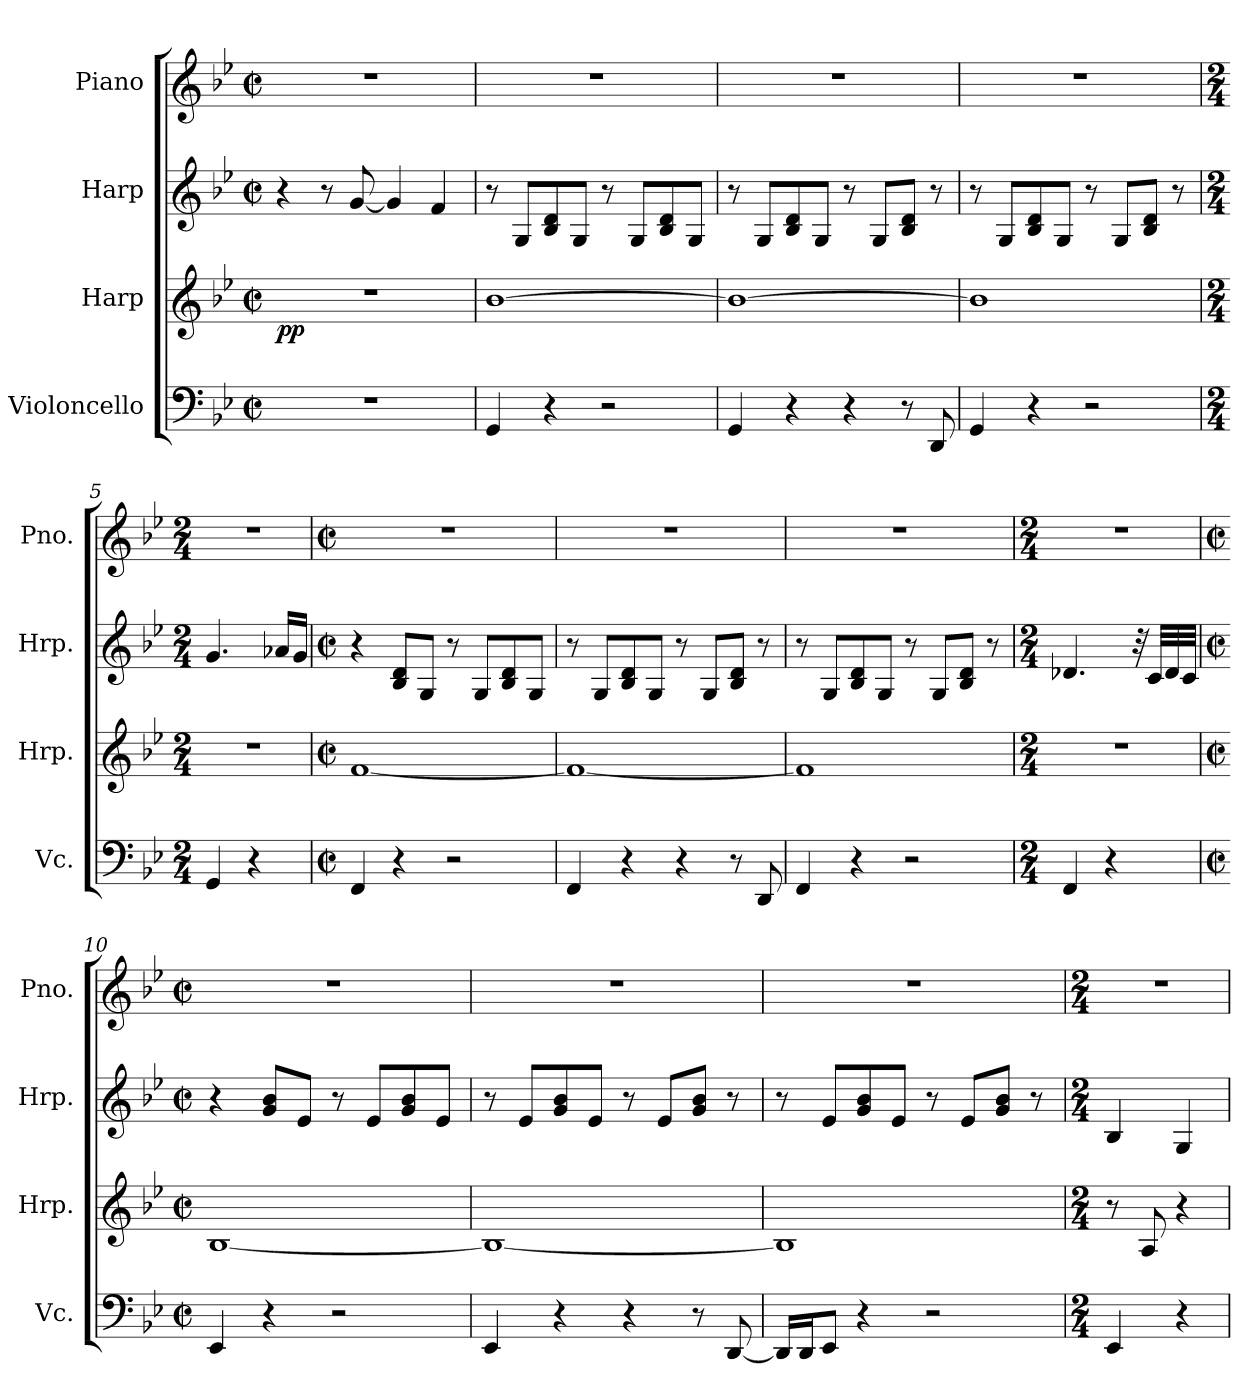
**kern	**kern	**dynam	**kern	**kern	**dynam
*part4	*part3	*part3	*part2	*part1	*part1
*staff4	*staff3	*staff3	*staff2	*staff1	*staff1
*I"Violoncello	*I"Harp	*	*I"Harp	*I"Piano	*
*I'Vc.	*I'Hrp.	*	*I'Hrp.	*I'Pno.	*
*clefF4	*clefG2	*	*clefG2	*clefG2	*
*k[b-e-]	*k[b-e-]	*	*k[b-e-]	*k[b-e-]	*
*M2/2	*M2/2	*	*M2/2	*M2/2	*
*met(c|)	*met(c|)	*	*met(c|)	*met(c|)	*
=1	=1	=1	=1	=1	=1
!	!	!LO:DY:b	!	!	!LO:DY:a
1r	1r	pp	4r	1r	M.M. = 80
.	.	.	8r	.	.
.	.	.	[8g/	.	.
.	.	.	4g/]	.	.
.	.	.	4f/	.	.
=2	=2	=2	=2	=2	=2
4GG/	[1b-	.	8r	1r	.
.	.	.	8G/L	.	.
4r	.	.	8B-/ 8d/	.	.
.	.	.	8G/J	.	.
2r	.	.	8r	.	.
.	.	.	8G/L	.	.
.	.	.	8B-/ 8d/	.	.
.	.	.	8G/J	.	.
=3	=3	=3	=3	=3	=3
4GG/	1b-_	.	8r	1r	.
.	.	.	8G/L	.	.
4r	.	.	8B-/ 8d/	.	.
.	.	.	8G/J	.	.
4r	.	.	8r	.	.
.	.	.	8G/L	.	.
8r	.	.	8B-/ 8d/J	.	.
8DD/	.	.	8r	.	.
=4	=4	=4	=4	=4	=4
4GG/	1b-]	.	8r	1r	.
.	.	.	8G/L	.	.
4r	.	.	8B-/ 8d/	.	.
.	.	.	8G/J	.	.
2r	.	.	8r	.	.
.	.	.	8G/L	.	.
.	.	.	8B-/ 8d/J	.	.
.	.	.	8r	.	.
!!LO:LB:g=z
=5	=5	=5	=5	=5	=5
*M2/4	*M2/4	*	*M2/4	*M2/4	*
4GG/	2r	.	4.g/	2r	.
4r	.	.	.	.	.
.	.	.	16a-X/LL	.	.
.	.	.	16g/JJ	.	.
=6	=6	=6	=6	=6	=6
*M2/2	*M2/2	*	*M2/2	*M2/2	*
*met(c|)	*met(c|)	*	*met(c|)	*met(c|)	*
!	!	!	!	!	!LO:DY:a
4FF/	[1f	.	4r	1r	M.M. = 80
4r	.	.	8B-/ 8d/L	.	.
.	.	.	8G/J	.	.
2r	.	.	8r	.	.
.	.	.	8G/L	.	.
.	.	.	8B-/ 8d/	.	.
.	.	.	8G/J	.	.
=7	=7	=7	=7	=7	=7
4FF/	1f_	.	8r	1r	.
.	.	.	8G/L	.	.
4r	.	.	8B-/ 8d/	.	.
.	.	.	8G/J	.	.
4r	.	.	8r	.	.
.	.	.	8G/L	.	.
8r	.	.	8B-/ 8d/J	.	.
8DD/	.	.	8r	.	.
=8	=8	=8	=8	=8	=8
4FF/	1f]	.	8r	1r	.
.	.	.	8G/L	.	.
4r	.	.	8B-/ 8d/	.	.
.	.	.	8G/J	.	.
2r	.	.	8r	.	.
.	.	.	8G/L	.	.
.	.	.	8B-/ 8d/J	.	.
.	.	.	8r	.	.
!!LO:LB:g=z
=9	=9	=9	=9	=9	=9
*M2/4	*M2/4	*	*M2/4	*M2/4	*
4FF/	2r	.	4.d-X/	2r	.
4r	.	.	.	.	.
.	.	.	32r	.	.
.	.	.	32c/LLL	.	.
.	.	.	32d-/	.	.
.	.	.	32c/JJJ	.	.
=10	=10	=10	=10	=10	=10
*M2/2	*M2/2	*	*M2/2	*M2/2	*
*met(c|)	*met(c|)	*	*met(c|)	*met(c|)	*
!	!	!	!	!	!LO:DY:a
4EE-/	[1B-	.	4r	1r	M.M. = 80
4r	.	.	8g/ 8b-/L	.	.
.	.	.	8e-/J	.	.
2r	.	.	8r	.	.
.	.	.	8e-/L	.	.
.	.	.	8g/ 8b-/	.	.
.	.	.	8e-/J	.	.
=11	=11	=11	=11	=11	=11
4EE-/	1B-_	.	8r	1r	.
.	.	.	8e-/L	.	.
4r	.	.	8g/ 8b-/	.	.
.	.	.	8e-/J	.	.
4r	.	.	8r	.	.
.	.	.	8e-/L	.	.
8r	.	.	8g/ 8b-/J	.	.
[8DD/	.	.	8r	.	.
=12	=12	=12	=12	=12	=12
16DD/LL]	1B-]	.	8r	1r	.
16DD/J	.	.	.	.	.
8EE-/J	.	.	8e-/L	.	.
4r	.	.	8g/ 8b-/	.	.
.	.	.	8e-/J	.	.
2r	.	.	8r	.	.
.	.	.	8e-/L	.	.
.	.	.	8g/ 8b-/J	.	.
.	.	.	8r	.	.
=13	=13	=13	=13	=13	=13
*M2/4	*M2/4	*	*M2/4	*M2/4	*
!	!	!	!	!	!LO:DY:a
4EE-/	8r	.	4B-/	2r	M.M. = 80
.	8A/	.	.	.	.
4r	4r	.	4G/	.	.
=	=	=	=	=	=
*-	*-	*-	*-	*-	*-
